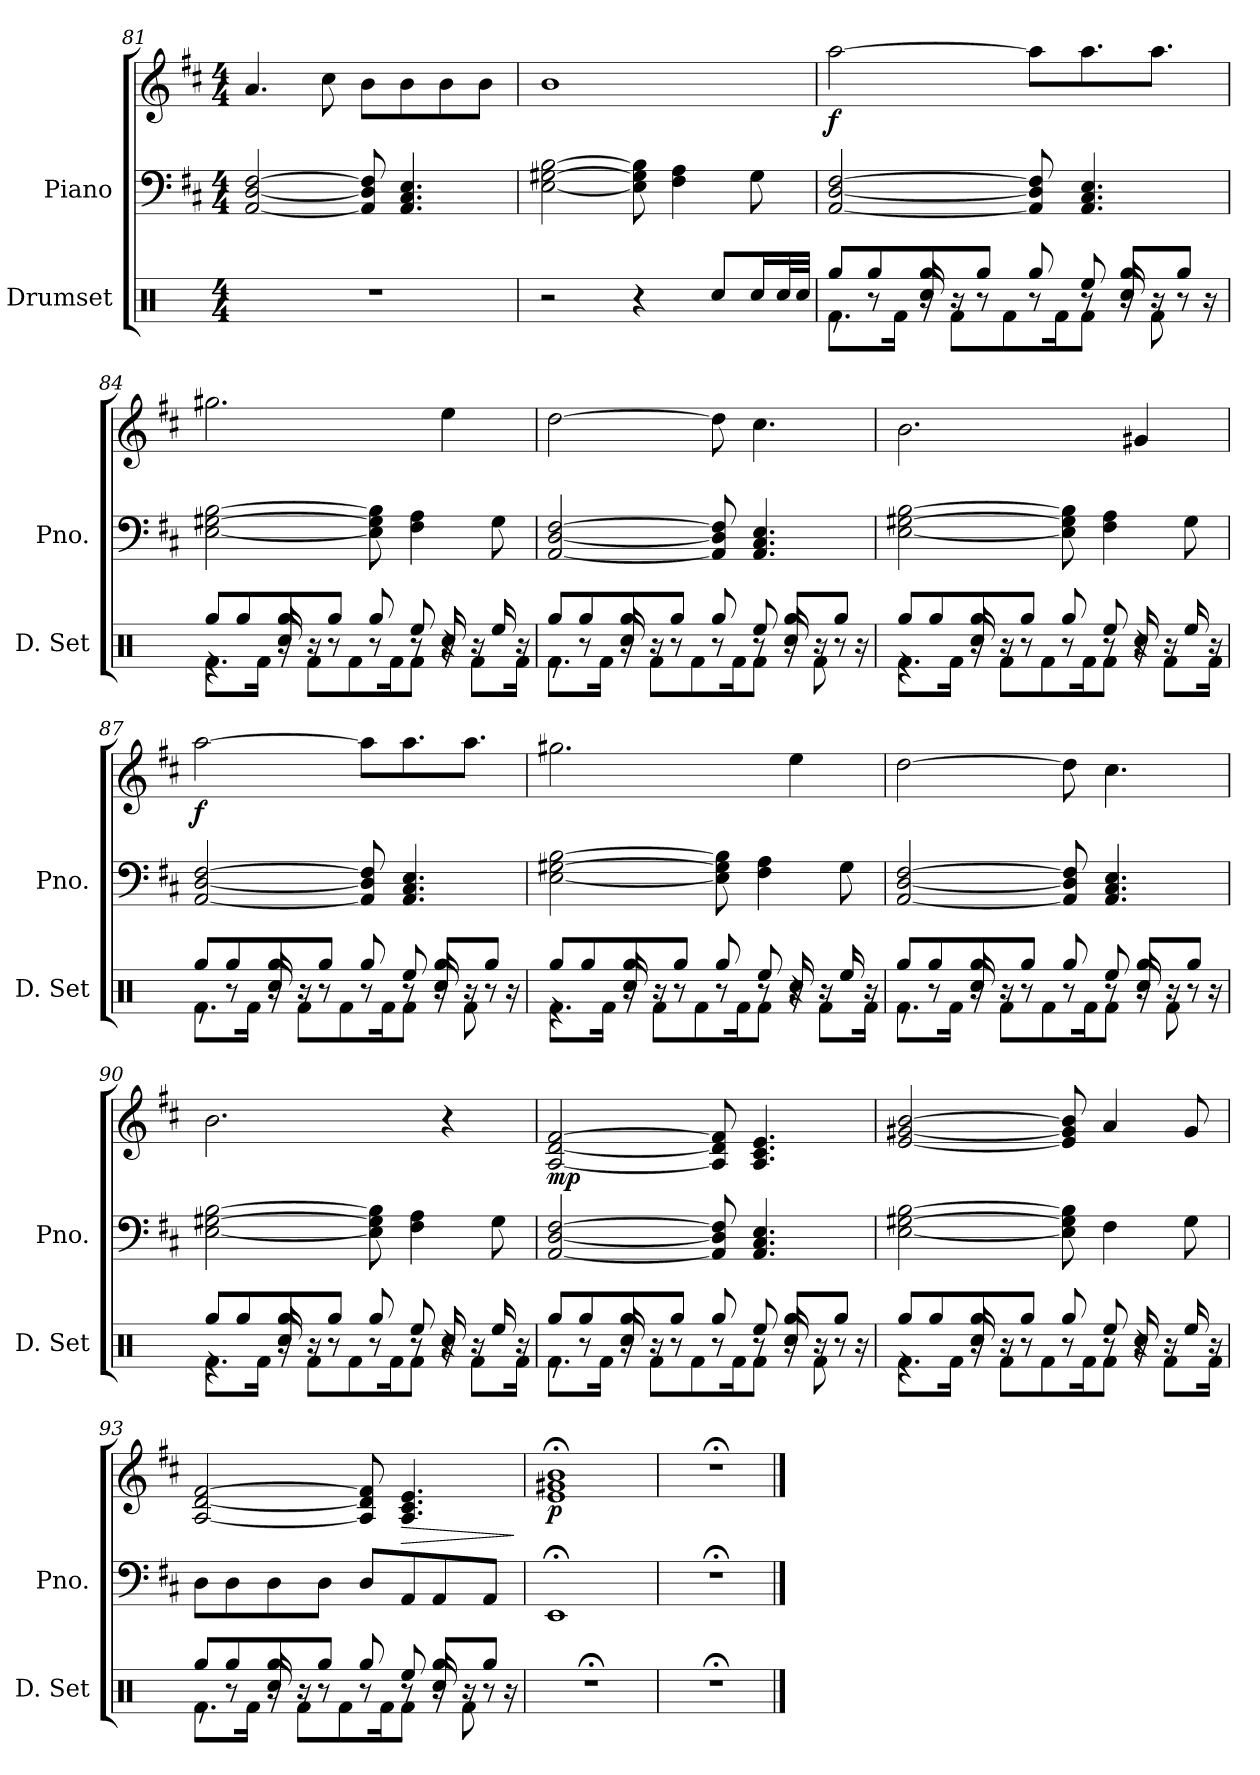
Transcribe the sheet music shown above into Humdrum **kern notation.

**kern	**kern	**kern	**dynam
*part2	*part1	*part1	*part1
*staff3	*staff2	*staff1	*staff1/2
*I"Drumset	*I"Piano	*	*
*I'D. Set	*I'Pno.	*	*
*clefX	*clefF4	*clefG2	*
*k[]	*k[f#c#]	*k[f#c#]	*
*M4/4	*M4/4	*M4/4	*
=81	=81	=81	=81
1r	[2AA/ [2D/ [2F#/	4.a/	.
.	.	8cc#\	.
.	8AA/] 8D/] 8F#/]	8b\L	.
.	4.AA/ 4.C#/ 4.E/	8b\	.
.	.	8b\	.
.	.	8b\J	.
!!LO:LB:g=z
=82	=82	=82	=82
2r	[2E\ [2G#X\ [2B\	1b	.
4r	8E\] 8G#\] 8B\]	.	.
.	4F#\ 4A\	.	.
8Rcc/L	.	.	.
16Rcc/L	8G#\	.	.
32Rcc/L	.	.	.
32Rcc/JJJ	.	.	.
=83	=83	=83	=83
*^	*	*	*
*	*^	*	*	*
!	!	!	!	!	!LO:DY:b
8re	8.Rf\L	8Rgg/L	[2AA/ [2D/ [2F#/	[2aa\	f
8r	.	8Rgg/	.	.	.
.	16Rf\Jk	.	.	.	.
16Rcc/	16r	8Rgg/	.	.	.
16r	8Rf\L	.	.	.	.
8r	.	8Rgg/J	.	.	.
.	8Rf\	.	.	.	.
8r	.	8Rgg/	8AA/] 8D/] 8F#/]	8aa\L]	.
.	16Rf\K	.	.	.	.
8Ree/	8Rf\J	8r	4.AA/ 4.C#/ 4.E/	8.aa\	.
16Rcc/	16r	8Rgg/L	.	.	.
16r	8Rf\	.	.	8.aa\J	.
8r	.	8Rgg/J	.	.	.
.	16r	.	.	.	.
=84	=84	=84	=84	=84	=84
4re	8.Rf\L	8Rgg/L	[2E\ [2G#X\ [2B\	2.gg#X\	.
.	.	8Rgg/	.	.	.
.	16Rf\Jk	.	.	.	.
16Rcc/	16r	8Rgg/	.	.	.
16r	8Rf\L	.	.	.	.
8r	.	8Rgg/J	.	.	.
.	8Rf\	.	.	.	.
8r	.	8Rgg/	8E\] 8G#\] 8B\]	.	.
.	16Rf\K	.	.	.	.
8Ree/	8Rf\J	8r	4F#\ 4A\	.	.
16Rcc/	16r	4r	.	4ee\	.
16r	8Rf\L	.	.	.	.
16Ree/	.	.	8G#\	.	.
16r	16Rf\Jk	.	.	.	.
!!LO:LB:g=z
=85	=85	=85	=85	=85	=85
8re	8.Rf\L	8Rgg/L	[2AA/ [2D/ [2F#/	[2dd\	.
8r	.	8Rgg/	.	.	.
.	16Rf\Jk	.	.	.	.
16Rcc/	16r	8Rgg/	.	.	.
16r	8Rf\L	.	.	.	.
8r	.	8Rgg/J	.	.	.
.	8Rf\	.	.	.	.
8r	.	8Rgg/	8AA/] 8D/] 8F#/]	8dd\]	.
.	16Rf\K	.	.	.	.
8Ree/	8Rf\J	8r	4.AA/ 4.C#/ 4.E/	4.cc#\	.
16Rcc/	16r	8Rgg/L	.	.	.
16r	8Rf\	.	.	.	.
8r	.	8Rgg/J	.	.	.
.	16r	.	.	.	.
=86	=86	=86	=86	=86	=86
4re	8.Rf\L	8Rgg/L	[2E\ [2G#X\ [2B\	2.b\	.
.	.	8Rgg/	.	.	.
.	16Rf\Jk	.	.	.	.
16Rcc/	16r	8Rgg/	.	.	.
16r	8Rf\L	.	.	.	.
8r	.	8Rgg/J	.	.	.
.	8Rf\	.	.	.	.
8r	.	8Rgg/	8E\] 8G#\] 8B\]	.	.
.	16Rf\K	.	.	.	.
8Ree/	8Rf\J	8r	4F#\ 4A\	.	.
16Rcc/	16r	4r	.	4g#X/	.
16r	8Rf\L	.	.	.	.
16Ree/	.	.	8G#\	.	.
16r	16Rf\Jk	.	.	.	.
!!LO:PB:g=z
=87	=87	=87	=87	=87	=87
!	!	!	!	!	!LO:DY:b
8re	8.Rf\L	8Rgg/L	[2AA/ [2D/ [2F#/	[2aa\	f
8r	.	8Rgg/	.	.	.
.	16Rf\Jk	.	.	.	.
16Rcc/	16r	8Rgg/	.	.	.
16r	8Rf\L	.	.	.	.
8r	.	8Rgg/J	.	.	.
.	8Rf\	.	.	.	.
8r	.	8Rgg/	8AA/] 8D/] 8F#/]	8aa\L]	.
.	16Rf\K	.	.	.	.
8Ree/	8Rf\J	8r	4.AA/ 4.C#/ 4.E/	8.aa\	.
16Rcc/	16r	8Rgg/L	.	.	.
16r	8Rf\	.	.	8.aa\J	.
8r	.	8Rgg/J	.	.	.
.	16r	.	.	.	.
=88	=88	=88	=88	=88	=88
4re	8.Rf\L	8Rgg/L	[2E\ [2G#X\ [2B\	2.gg#X\	.
.	.	8Rgg/	.	.	.
.	16Rf\Jk	.	.	.	.
16Rcc/	16r	8Rgg/	.	.	.
16r	8Rf\L	.	.	.	.
8r	.	8Rgg/J	.	.	.
.	8Rf\	.	.	.	.
8r	.	8Rgg/	8E\] 8G#\] 8B\]	.	.
.	16Rf\K	.	.	.	.
8Ree/	8Rf\J	8r	4F#\ 4A\	.	.
16Rcc/	16r	4r	.	4ee\	.
16r	8Rf\L	.	.	.	.
16Ree/	.	.	8G#\	.	.
16r	16Rf\Jk	.	.	.	.
!!LO:LB:g=z
=89	=89	=89	=89	=89	=89
8re	8.Rf\L	8Rgg/L	[2AA/ [2D/ [2F#/	[2dd\	.
8r	.	8Rgg/	.	.	.
.	16Rf\Jk	.	.	.	.
16Rcc/	16r	8Rgg/	.	.	.
16r	8Rf\L	.	.	.	.
8r	.	8Rgg/J	.	.	.
.	8Rf\	.	.	.	.
8r	.	8Rgg/	8AA/] 8D/] 8F#/]	8dd\]	.
.	16Rf\K	.	.	.	.
8Ree/	8Rf\J	8r	4.AA/ 4.C#/ 4.E/	4.cc#\	.
16Rcc/	16r	8Rgg/L	.	.	.
16r	8Rf\	.	.	.	.
8r	.	8Rgg/J	.	.	.
.	16r	.	.	.	.
=90	=90	=90	=90	=90	=90
4re	8.Rf\L	8Rgg/L	[2E\ [2G#X\ [2B\	2.b\	.
.	.	8Rgg/	.	.	.
.	16Rf\Jk	.	.	.	.
16Rcc/	16r	8Rgg/	.	.	.
16r	8Rf\L	.	.	.	.
8r	.	8Rgg/J	.	.	.
.	8Rf\	.	.	.	.
8r	.	8Rgg/	8E\] 8G#\] 8B\]	.	.
.	16Rf\K	.	.	.	.
8Ree/	8Rf\J	8r	4F#\ 4A\	.	.
16Rcc/	16r	4r	.	4r	.
16r	8Rf\L	.	.	.	.
16Ree/	.	.	8G#\	.	.
16r	16Rf\Jk	.	.	.	.
!!LO:LB:g=z
=91	=91	=91	=91	=91	=91
!	!	!	!	!	!LO:DY:b
8re	8.Rf\L	8Rgg/L	[2AA/ [2D/ [2F#/	[2A/ [2d/ [2f#/	mp
8r	.	8Rgg/	.	.	.
.	16Rf\Jk	.	.	.	.
16Rcc/	16r	8Rgg/	.	.	.
16r	8Rf\L	.	.	.	.
8r	.	8Rgg/J	.	.	.
.	8Rf\	.	.	.	.
8r	.	8Rgg/	8AA/] 8D/] 8F#/]	8A/] 8d/] 8f#/]	.
.	16Rf\K	.	.	.	.
8Ree/	8Rf\J	8r	4.AA/ 4.C#/ 4.E/	4.A/ 4.c#/ 4.e/	.
16Rcc/	16r	8Rgg/L	.	.	.
16r	8Rf\	.	.	.	.
8r	.	8Rgg/J	.	.	.
.	16r	.	.	.	.
=92	=92	=92	=92	=92	=92
4re	8.Rf\L	8Rgg/L	[2E\ [2G#X\ [2B\	[2e/ [2g#X/ [2b/	.
.	.	8Rgg/	.	.	.
.	16Rf\Jk	.	.	.	.
16Rcc/	16r	8Rgg/	.	.	.
16r	8Rf\L	.	.	.	.
8r	.	8Rgg/J	.	.	.
.	8Rf\	.	.	.	.
8r	.	8Rgg/	8E\] 8G#\] 8B\]	8e/] 8g#/] 8b/]	.
.	16Rf\K	.	.	.	.
8Ree/	8Rf\J	8r	4F#\	4a/	.
16Rcc/	16r	4r	.	.	.
16r	8Rf\L	.	.	.	.
16Ree/	.	.	8G#\	8g#/	.
16r	16Rf\Jk	.	.	.	.
!!LO:PB:g=z
=93	=93	=93	=93	=93	=93
8re	8.Rf\L	8Rgg/L	8D\L	[2A/ [2d/ [2f#/	.
8r	.	8Rgg/	8D\	.	.
.	16Rf\Jk	.	.	.	.
16Rcc/	16r	8Rgg/	8D\	.	.
16r	8Rf\L	.	.	.	.
8r	.	8Rgg/J	8D\J	.	.
.	8Rf\	.	.	.	.
8r	.	8Rgg/	8D/L	8A/] 8d/] 8f#/]	.
.	16Rf\K	.	.	.	.
!	!	!	!	!	!LO:HP:b
8Ree/	8Rf\J	8r	8AA/	4.A/ 4.c#/ 4.e/	>
16Rcc/	16r	8Rgg/L	8AA/	.	.
16r	8Rf\	.	.	.	.
8r	.	8Rgg/J	8AA/J	.	.
.	16r	.	.	.	.
*v	*v	*v	*	*	*
.	.	.	]
=94	=94	=94	=94
!	!	!	!LO:DY:b
1r;<	1EE;<	1e;< 1g#X;< 1b;<	p
=95	=95	=95	=95
1r;<	1r;<	1r;<	.
==	==	==	==
*-	*-	*-	*-
